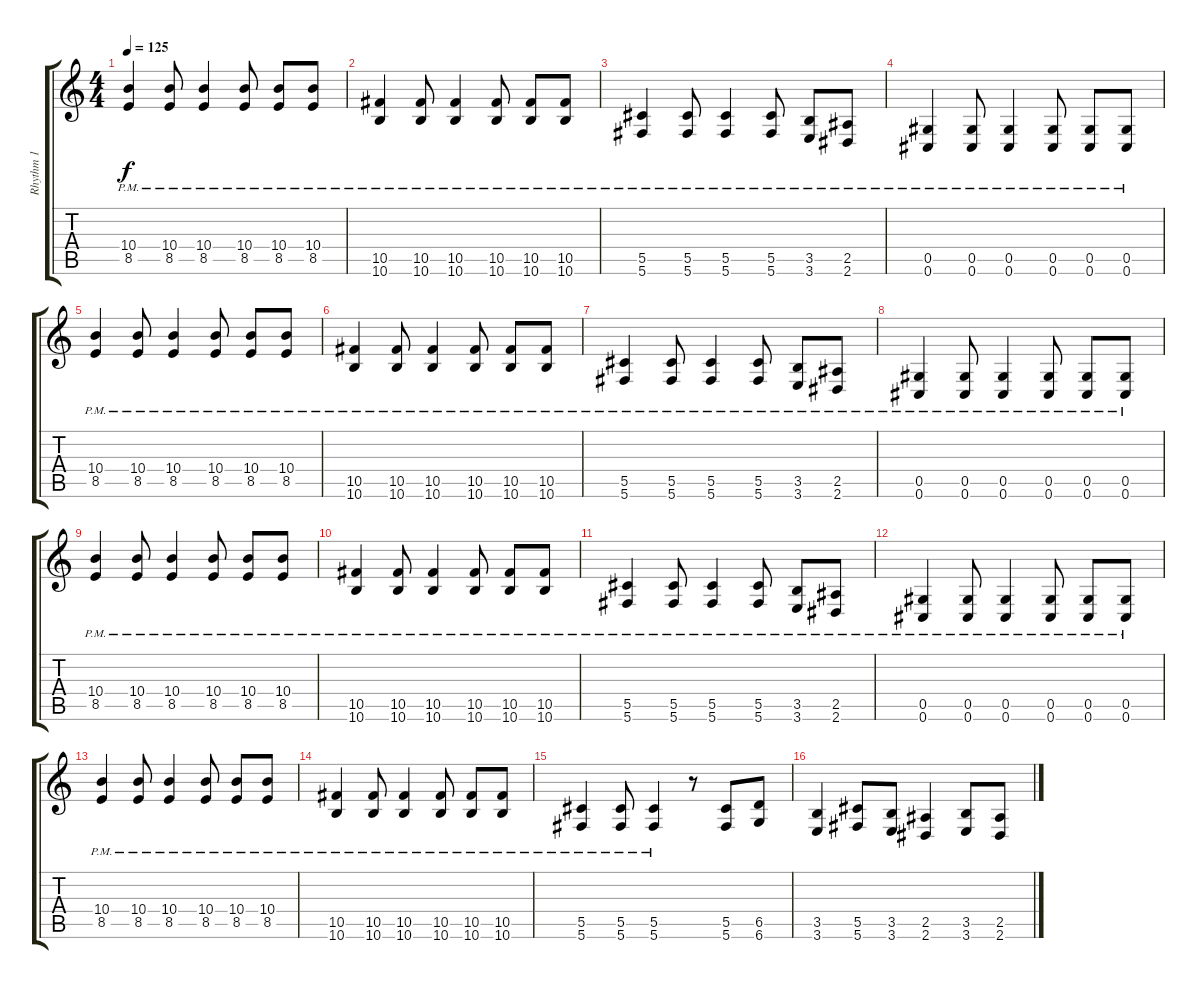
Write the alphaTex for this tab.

\track ("Rhythm 1" "Rhythm 1") {instrument distortionguitar}
\staff {score tabs}
\tuning (Eb4 Bb3 Gb3 Db3 Ab2 Db2) {hide}
\ts (4 4)
\tempo 125
\clef g2
\ks c
(10.4{pm} 8.5{pm}).4{dy f} (10.4{pm} 8.5{pm}).8 (10.4{pm} 8.5{pm}).4 (10.4{pm} 8.5{pm}).8 (10.4{pm} 8.5{pm}).8 (10.4{pm} 8.5{pm}).8 |
(10.5{pm} 10.6{pm}).4 (10.5{pm} 10.6{pm}).8 (10.5{pm} 10.6{pm}).4 (10.5{pm} 10.6{pm}).8 (10.5{pm} 10.6{pm}).8 (10.5{pm} 10.6{pm}).8 |
(5.5{pm} 5.6{pm}).4 (5.5{pm} 5.6{pm}).8 (5.5{pm} 5.6{pm}).4 (5.5{pm} 5.6{pm}).8 (3.5{pm} 3.6{pm}).8 (2.5{pm} 2.6{pm}).8 |
(0.5{pm} 0.6{pm}).4 (0.5{pm} 0.6{pm}).8 (0.5{pm} 0.6{pm}).4 (0.5{pm} 0.6{pm}).8 (0.5{pm} 0.6{pm}).8 (0.5{pm} 0.6{pm}).8 |
(10.4{pm} 8.5{pm}).4 (10.4{pm} 8.5{pm}).8 (10.4{pm} 8.5{pm}).4 (10.4{pm} 8.5{pm}).8 (10.4{pm} 8.5{pm}).8 (10.4{pm} 8.5{pm}).8 |
(10.5{pm} 10.6{pm}).4 (10.5{pm} 10.6{pm}).8 (10.5{pm} 10.6{pm}).4 (10.5{pm} 10.6{pm}).8 (10.5{pm} 10.6{pm}).8 (10.5{pm} 10.6{pm}).8 |
(5.5{pm} 5.6{pm}).4 (5.5{pm} 5.6{pm}).8 (5.5{pm} 5.6{pm}).4 (5.5{pm} 5.6{pm}).8 (3.5{pm} 3.6{pm}).8 (2.5{pm} 2.6{pm}).8 |
(0.5{pm} 0.6{pm}).4 (0.5{pm} 0.6{pm}).8 (0.5{pm} 0.6{pm}).4 (0.5{pm} 0.6{pm}).8 (0.5{pm} 0.6{pm}).8 (0.5{pm} 0.6{pm}).8 |
(10.4{pm} 8.5{pm}).4 (10.4{pm} 8.5{pm}).8 (10.4{pm} 8.5{pm}).4 (10.4{pm} 8.5{pm}).8 (10.4{pm} 8.5{pm}).8 (10.4{pm} 8.5{pm}).8 |
(10.5{pm} 10.6{pm}).4 (10.5{pm} 10.6{pm}).8 (10.5{pm} 10.6{pm}).4 (10.5{pm} 10.6{pm}).8 (10.5{pm} 10.6{pm}).8 (10.5{pm} 10.6{pm}).8 |
(5.5{pm} 5.6{pm}).4 (5.5{pm} 5.6{pm}).8 (5.5{pm} 5.6{pm}).4 (5.5{pm} 5.6{pm}).8 (3.5{pm} 3.6{pm}).8 (2.5{pm} 2.6{pm}).8 |
(0.5{pm} 0.6{pm}).4 (0.5{pm} 0.6{pm}).8 (0.5{pm} 0.6{pm}).4 (0.5{pm} 0.6{pm}).8 (0.5{pm} 0.6{pm}).8 (0.5{pm} 0.6{pm}).8 |
(10.4{pm} 8.5{pm}).4 (10.4{pm} 8.5{pm}).8 (10.4{pm} 8.5{pm}).4 (10.4{pm} 8.5{pm}).8 (10.4{pm} 8.5{pm}).8 (10.4{pm} 8.5{pm}).8 |
(10.5{pm} 10.6{pm}).4 (10.5{pm} 10.6{pm}).8 (10.5{pm} 10.6{pm}).4 (10.5{pm} 10.6{pm}).8 (10.5{pm} 10.6{pm}).8 (10.5{pm} 10.6{pm}).8 |
(5.5{pm} 5.6{pm}).4 (5.5{pm} 5.6{pm}).8 (5.5{pm} 5.6{pm}).4 r.8 (5.5 5.6).8 (6.5 6.6).8 |
(3.5 3.6).4 (5.5 5.6).8 (3.5 3.6).8 (2.5 2.6).4 (3.5 3.6).8 (2.5 2.6).8
